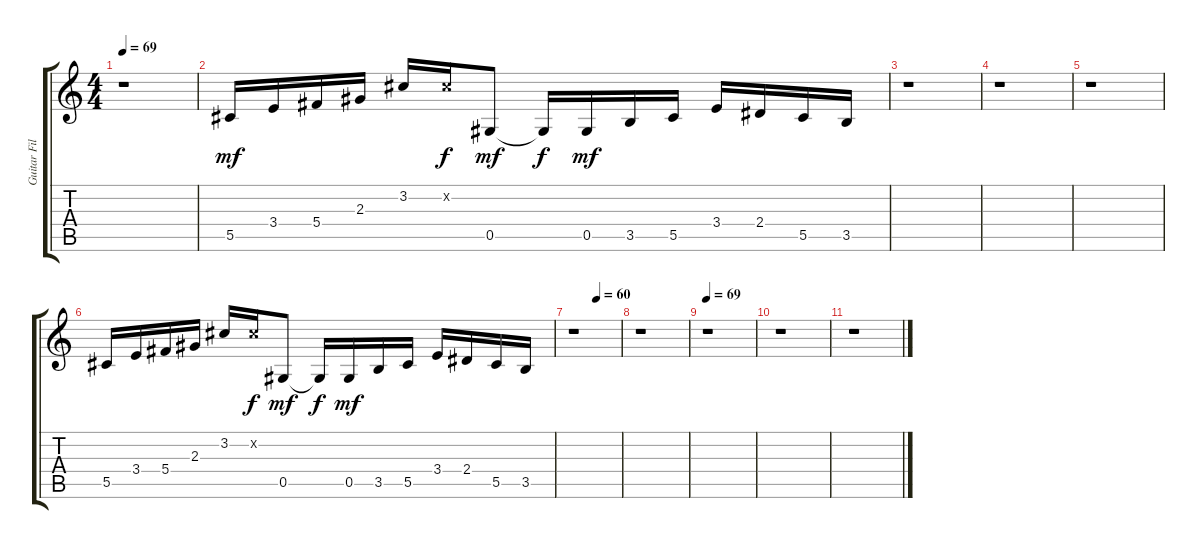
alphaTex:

\track ("Guitar Fills II" "Guitar Fil") {instrument distortionguitar}
\staff {score tabs}
\tuning (Eb4 Bb3 Gb3 Db3 Ab2 Eb2) {hide}
\ts (4 4)
\tempo 69
\clef g2
\ks c
r.1{dy mf} |
5.5.16 3.4.16 5.4.16 2.3.16 3.2.16 3.2{x}.16{dy f} 0.5.8{dy mf} 0.5{t}.16{dy f} 0.5.16{dy mf} 3.5.16 5.5.16 3.4.16 2.4.16 5.5.16 3.5.16 |
r.1 |
r.1 |
r.1 |
5.5.16 3.4.16 5.4.16 2.3.16 3.2.16 3.2{x}.16{dy f} 0.5.8{dy mf} 0.5{t}.16{dy f} 0.5.16{dy mf} 3.5.16 5.5.16 3.4.16 2.4.16 5.5.16 3.5.16 |
\tempo (60 0.5)
r.1 |
r.1 |
\tempo 69
r.1 |
r.1 |
r.1
